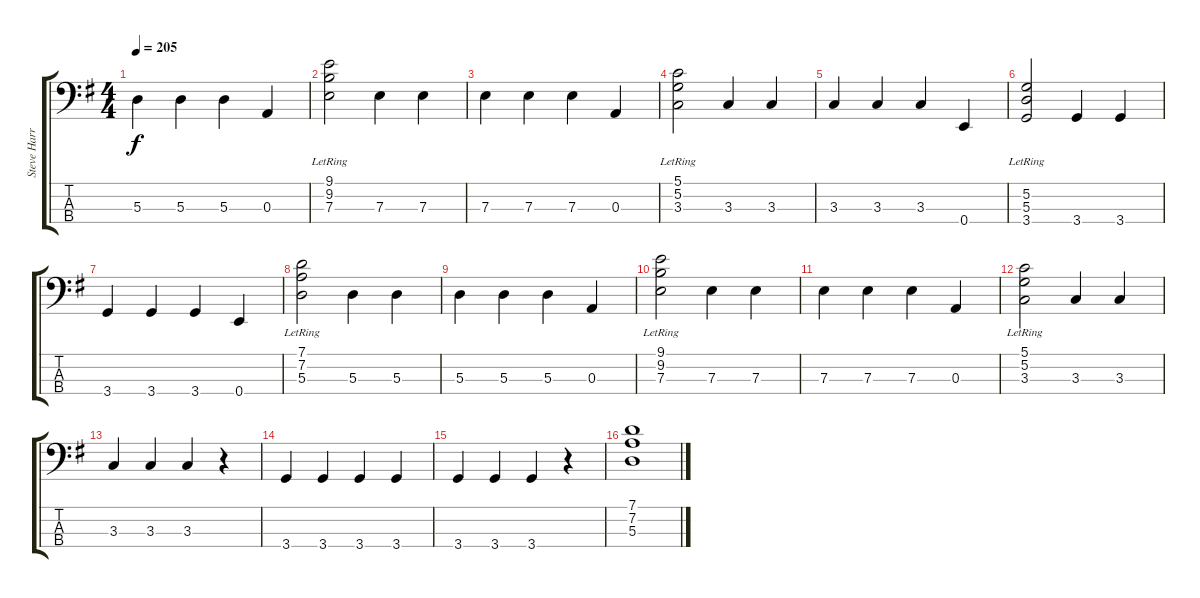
\track ("Steve Harris (Bass)" "Steve Harr") {instrument electricbassfinger}
\staff {score tabs}
\tuning (G2 D2 A1 E1) {hide}
\ts (4 4)
\tempo 205
\clef f4
\ks eminor
5.3.4{dy f} 5.3.4 5.3.4 0.3.4 |
(9.1{lr} 9.2{lr} 7.3{lr}).2 7.3.4 7.3.4 |
7.3.4 7.3.4 7.3.4 0.3.4 |
(5.1{lr} 5.2{lr} 3.3{lr}).2 3.3.4 3.3.4 |
3.3.4 3.3.4 3.3.4 0.4.4 |
(5.2{lr} 5.3{lr} 3.4{lr}).2 3.4.4 3.4.4 |
3.4.4 3.4.4 3.4.4 0.4.4 |
(7.1{lr} 7.2{lr} 5.3{lr}).2 5.3.4 5.3.4 |
5.3.4 5.3.4 5.3.4 0.3.4 |
(9.1{lr} 9.2{lr} 7.3{lr}).2 7.3.4 7.3.4 |
7.3.4 7.3.4 7.3.4 0.3.4 |
(5.1{lr} 5.2{lr} 3.3{lr}).2 3.3.4 3.3.4 |
3.3.4 3.3.4 3.3.4 r.4 |
3.4.4 3.4.4 3.4.4 3.4.4 |
3.4.4 3.4.4 3.4.4 r.4 |
(7.1 7.2 5.3).1
